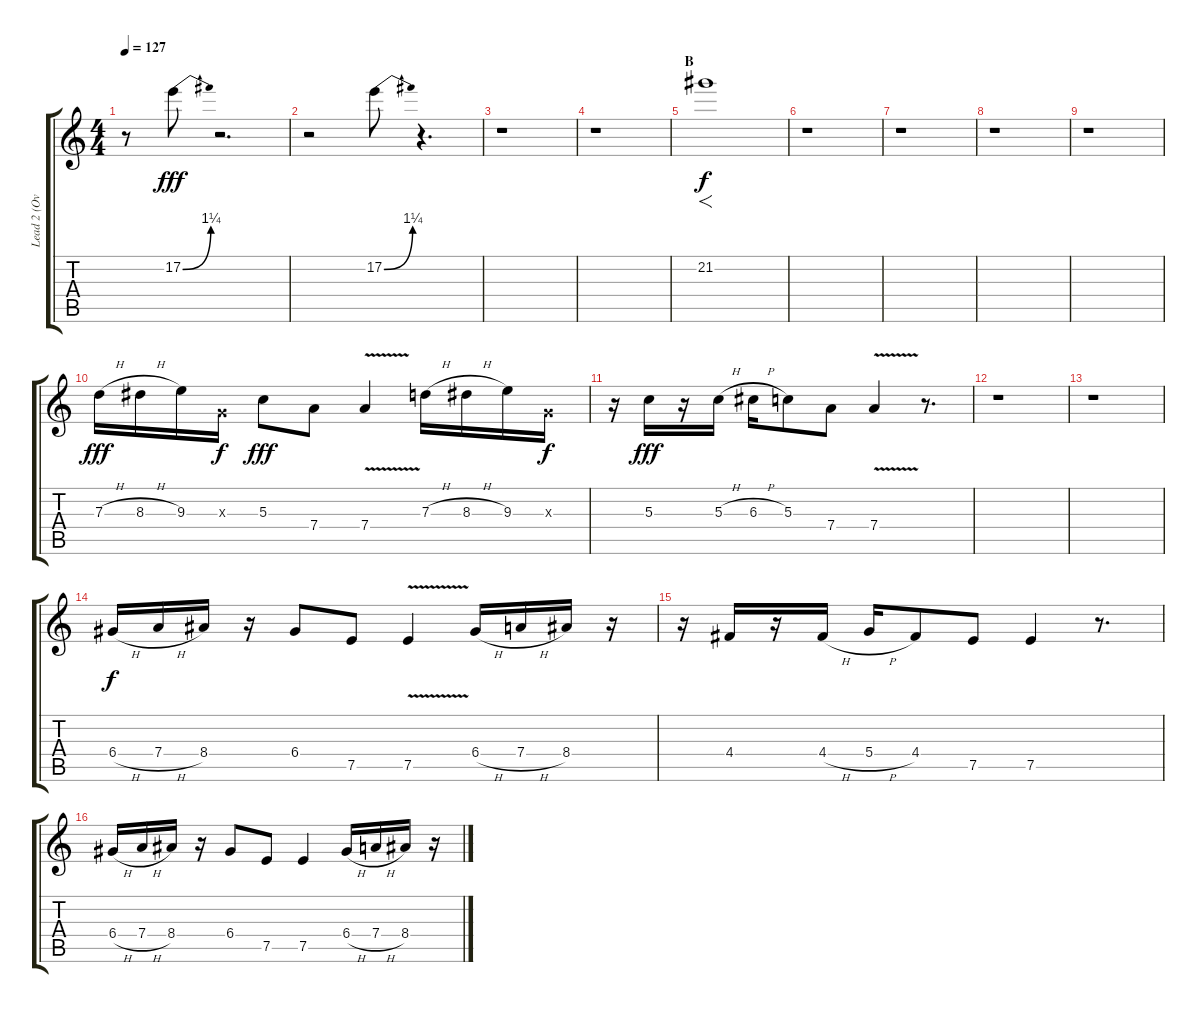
\track ("Lead 2 (Overdub)" "Lead 2 (Ov") {instrument distortionguitar}
\staff {score tabs}
\tuning (E4 B3 G3 D3 A2 E2) {hide}
\ts (4 4)
\tempo 127
\clef g2
\ks c
r.8{dy f} 17.2{be (bend 0 0 60 5)}.8{dy fff} r.2{d} |
r.2 17.2{be (bend 0 0 60 5)}.8 r.4{d} |
r.1{volume 16 balance 6} |
r.1 |
\section ("" "B")
21.2.1{f dy f} |
r.1 |
r.1 |
r.1 |
r.1{balance 5} |
7.3{h}.16{dy fff} 8.3{h}.16 9.3.16 0.3{x}.16{dy f} 5.3.8{dy fff} 7.4.8 7.4{v}.4 7.3{h}.16 8.3{h}.16 9.3.16 0.3{x}.16{dy f} |
r.16 5.3.16{dy fff} r.16 5.3{h}.16 6.3{h}.16 5.3.8 7.4.8 7.4{v}.4 r.8{d} |
r.1 |
r.1 |
6.4{h}.16{dy f} 7.4{h}.16 8.4.16 r.16 6.4.8 7.5.8 7.5{v}.4 6.4{h}.16 7.4{h}.16 8.4.16 r.16 |
r.16 4.4.16 r.16 4.4{h}.16 5.4{h}.16 4.4.8 7.5.8 7.5.4 r.8{d} |
6.4{h}.16 7.4{h}.16 8.4.16 r.16 6.4.8 7.5.8 7.5.4 6.4{h}.16 7.4{h}.16 8.4.16 r.16
